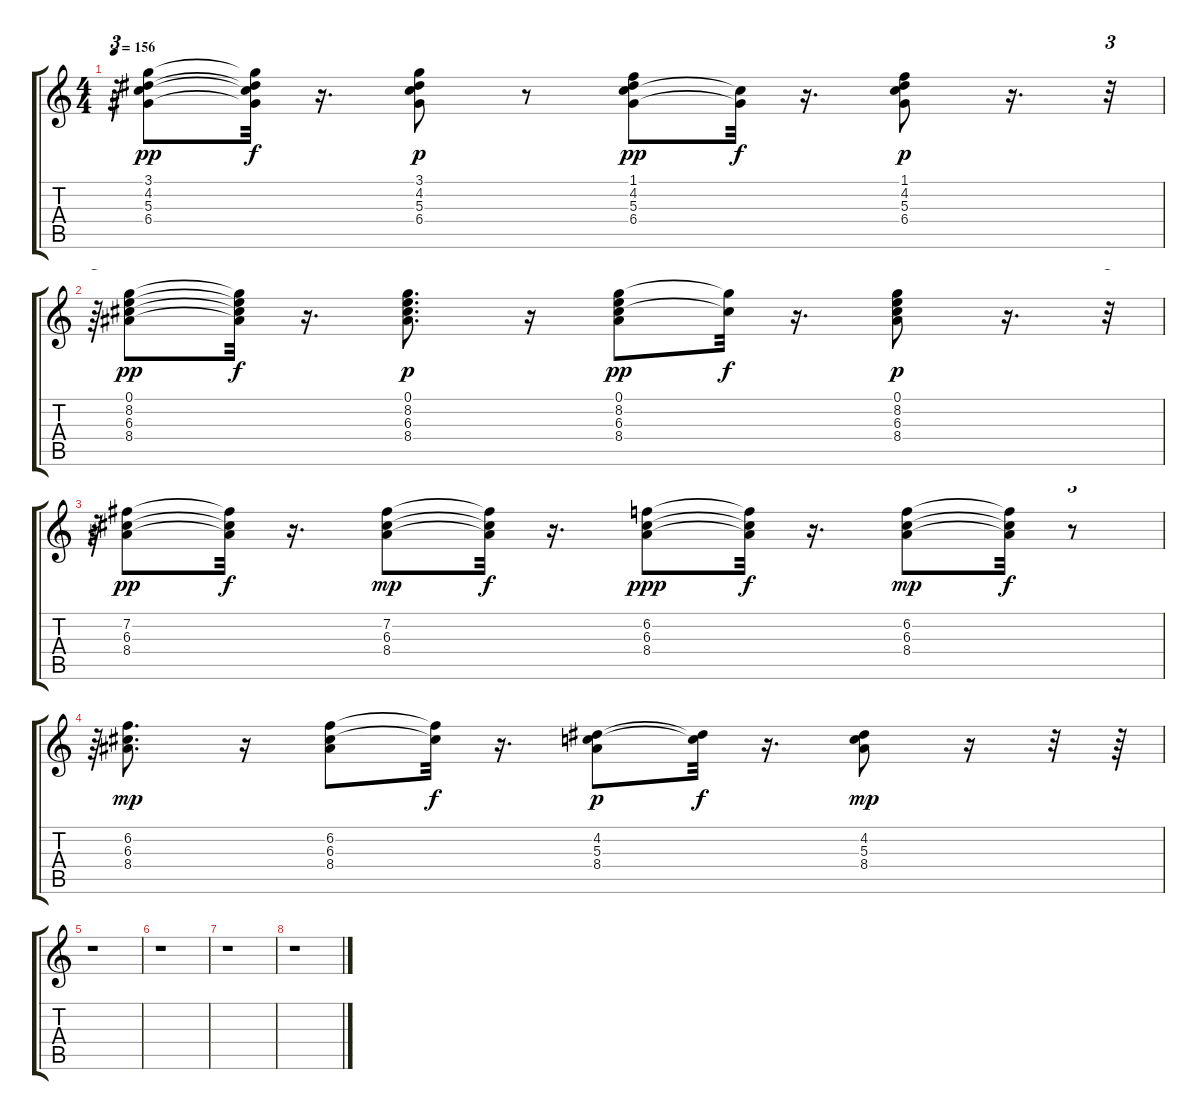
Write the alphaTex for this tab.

\track "" {instrument electricguitarjazz}
\staff {score tabs}
\tuning (E4 B3 G3 D3 A2 E2) {hide}
\ts (4 4)
\tempo 156
\clef g2
\ks c
r.64{tu (3 2) dy mf} (3.1 4.2 5.3 6.4).8{dy pp} (3.1{t} 4.2{t} 5.3{t} 6.4{t}).32{dy f} r.16{d} (3.1 4.2 5.3 6.4).8{dy p} r.8 (1.1 4.2 5.3 6.4).8{dy pp} (5.3{t} 6.4{t}).32{dy f} r.16{d} (1.1 4.2 5.3 6.4).8{dy p} r.16{d} r.32{tu (3 2)} |
r.64{tu (3 2)} (0.1 8.2 6.3 8.4).8{dy pp} (0.1{t} 8.2{t} 6.3{t} 8.4{t}).32{dy f} r.16{d} (0.1 8.2 6.3 8.4).8{d dy p} r.16 (0.1 8.2 6.3 8.4).8{dy pp} (8.2{t} 6.3{t}).32{dy f} r.16{d} (0.1 8.2 6.3 8.4).8{dy p} r.16{d} r.32{tu (3 2)} |
r.64{tu (3 2)} (7.2 6.3 8.4).8{dy pp} (7.2{t} 6.3{t} 8.4{t}).32{dy f} r.16{d} (7.2 6.3 8.4).8{dy mp} (7.2{t} 6.3{t} 8.4{t}).32{dy f} r.16{d} (6.2 6.3 8.4).8{dy ppp} (6.2{t} 6.3{t} 8.4{t}).32{dy f} r.16{d} (6.2 6.3 8.4).8{dy mp} (6.2{t} 6.3{t} 8.4{t}).32{dy f} r.8{tu (3 2)} |
r.64{tu (3 2)} (6.2 6.3 8.4).8{d dy mp} r.16 (6.2 6.3 8.4).8 (6.2{t} 6.3{t}).32{dy f} r.16{d} (4.2 5.3 8.4).8{dy p} (4.2{t} 5.3{t}).32{dy f} r.16{d} (4.2 5.3 8.4).8{dy mp} r.16 r.32 r.64 |
r.1 |
r.1 |
r.1 |
r.1
